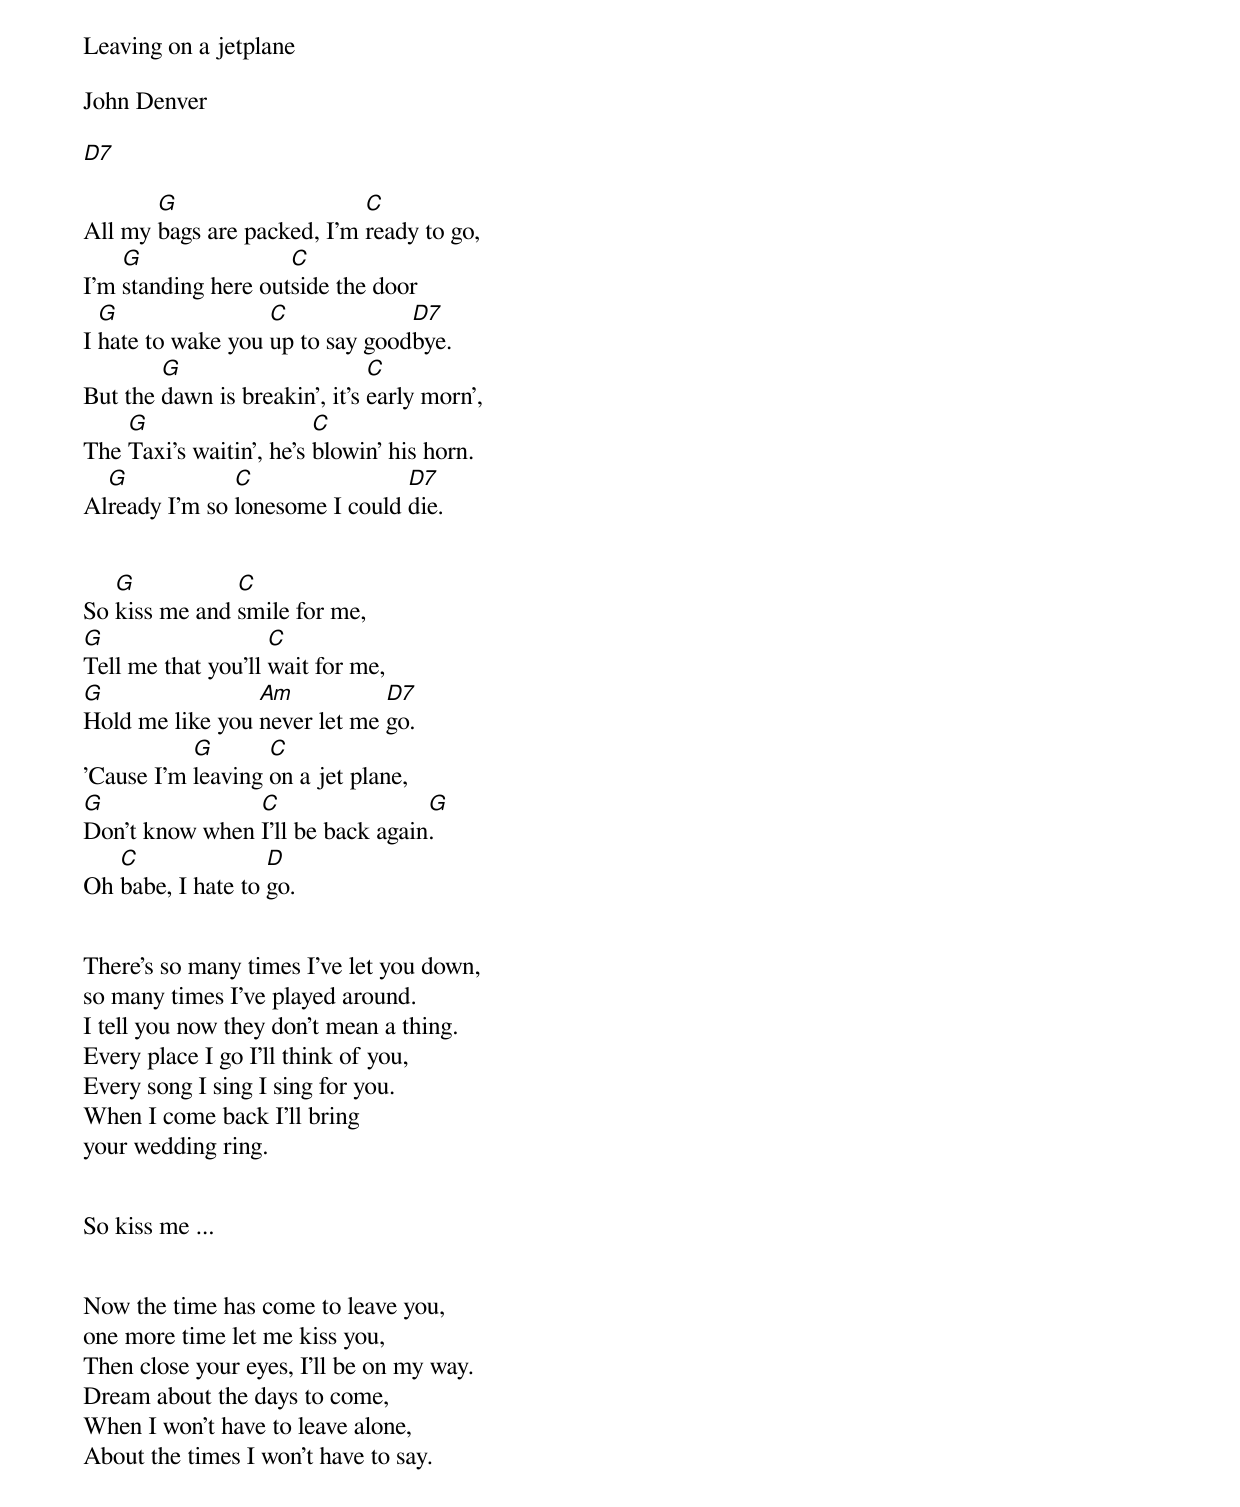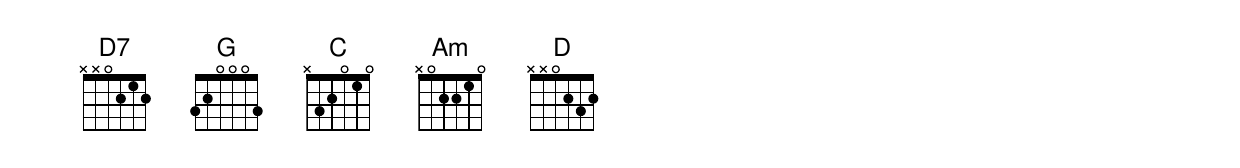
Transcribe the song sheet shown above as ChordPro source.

Leaving on a jetplane

John Denver

[D7]

All my [G]bags are packed, I'm [C]ready to go,
I'm [G]standing here out[C]side the door
I [G]hate to wake you [C]up to say good[D7]bye.
But the [G]dawn is breakin', it's [C]early morn',
The [G]Taxi's waitin', he's [C]blowin' his horn.
Al[G]ready I'm so [C]lonesome I could [D7]die.


So [G]kiss me and [C]smile for me,
[G]Tell me that you'll [C]wait for me,
[G]Hold me like you [Am]never let me [D7]go.
'Cause I'm [G]leaving [C]on a jet plane,
[G]Don't know when [C]I'll be back again[G].
Oh [C]babe, I hate to [D]go.


There's so many times I've let you down,
so many times I've played around.
I tell you now they don't mean a thing.
Every place I go I'll think of you,
Every song I sing I sing for you.
When I come back I'll bring
your wedding ring.


So kiss me ...


Now the time has come to leave you,
one more time let me kiss you,
Then close your eyes, I'll be on my way.
Dream about the days to come,
When I won't have to leave alone,
About the times I won't have to say.
